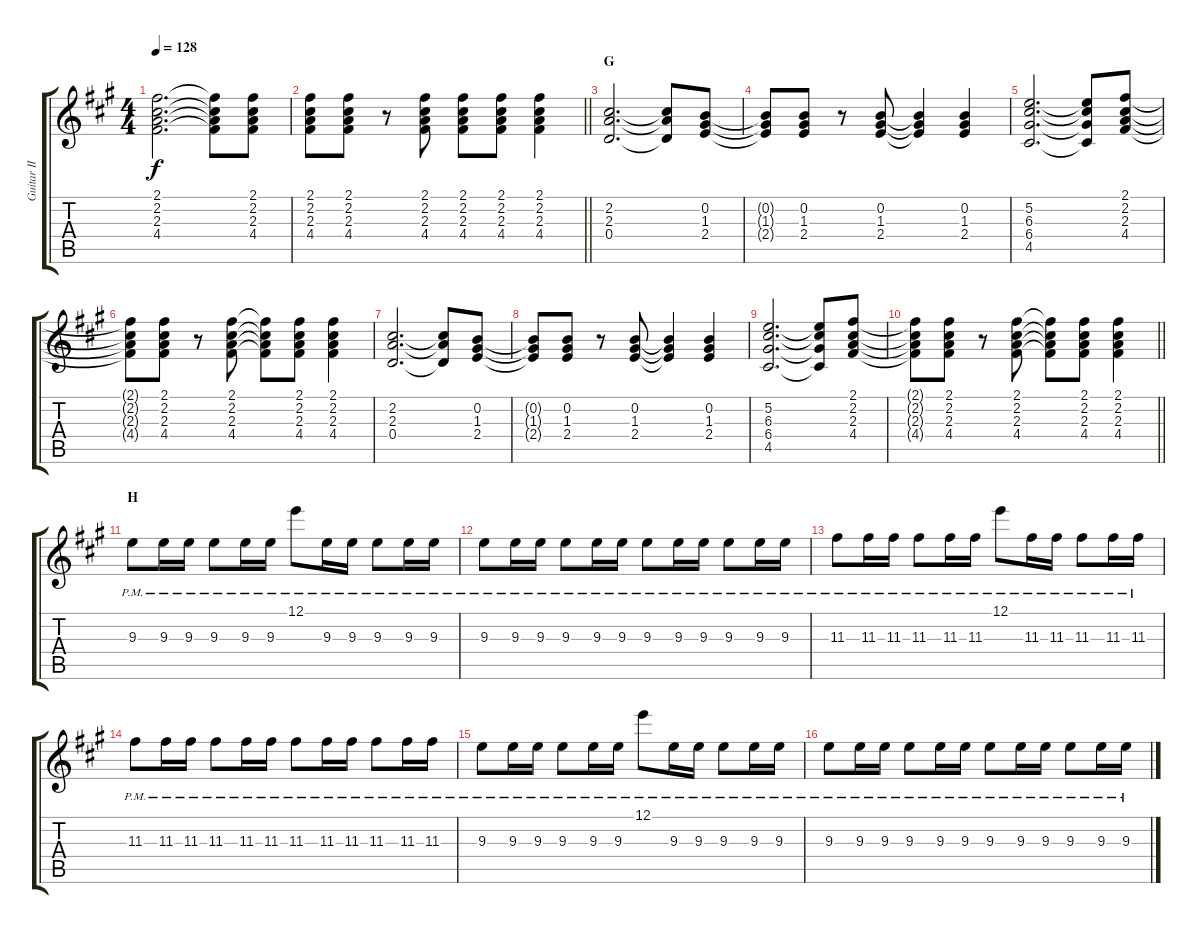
\track ("Guitar II" "Guitar II") {instrument distortionguitar}
\staff {score tabs}
\tuning (E4 B3 G3 D3 A2 E2) {hide}
\ts (4 4)
\tempo 128
\clef g2
\ks a
(2.1 2.2 2.3 4.4).2{d dy f} (2.1{t} 2.2{t} 2.3{t} 4.4{t}).8 (2.1 2.2 2.3 4.4).8 |
\barLineRight lightlight
(2.1 2.2 2.3 4.4).8 (2.1 2.2 2.3 4.4).8 r.8 (2.1 2.2 2.3 4.4).8 (2.1 2.2 2.3 4.4).8 (2.1 2.2 2.3 4.4).8 (2.1 2.2 2.3 4.4).4 |
\section ("" "G")
(2.2 2.3 0.4).2{d} (2.2{t} 2.3{t} 0.4{t}).8 (0.2 1.3 2.4).8 |
(0.2{t} 1.3{t} 2.4{t}).8 (0.2 1.3 2.4).8 r.8 (0.2 1.3 2.4).8 (0.2{t} 1.3{t} 2.4{t}).4 (0.2 1.3 2.4).4 |
(5.2 6.3 6.4 4.5).2{d} (5.2{t} 6.3{t} 6.4{t} 4.5{t}).8 (2.1 2.2 2.3 4.4).8 |
(2.1{t} 2.2{t} 2.3{t} 4.4{t}).8 (2.1 2.2 2.3 4.4).8 r.8 (2.1 2.2 2.3 4.4).8 (2.1{t} 2.2{t} 2.3{t} 4.4{t}).8 (2.1 2.2 2.3 4.4).8 (2.1 2.2 2.3 4.4).4 |
(2.2 2.3 0.4).2{d} (2.2{t} 2.3{t} 0.4{t}).8 (0.2 1.3 2.4).8 |
(0.2{t} 1.3{t} 2.4{t}).8 (0.2 1.3 2.4).8 r.8 (0.2 1.3 2.4).8 (0.2{t} 1.3{t} 2.4{t}).4 (0.2 1.3 2.4).4 |
(5.2 6.3 6.4 4.5).2{d} (5.2{t} 6.3{t} 6.4{t} 4.5{t}).8 (2.1 2.2 2.3 4.4).8 |
\barLineRight lightlight
(2.1{t} 2.2{t} 2.3{t} 4.4{t}).8 (2.1 2.2 2.3 4.4).8 r.8 (2.1 2.2 2.3 4.4).8 (2.1{t} 2.2{t} 2.3{t} 4.4{t}).8 (2.1 2.2 2.3 4.4).8 (2.1 2.2 2.3 4.4).4 |
\section ("" "H")
9.3{pm}.8 9.3{pm}.16 9.3{pm}.16 9.3{pm}.8 9.3{pm}.16 9.3{pm}.16 12.1{pm}.8 9.3{pm}.16 9.3{pm}.16 9.3{pm}.8 9.3{pm}.16 9.3{pm}.16 |
9.3{pm}.8 9.3{pm}.16 9.3{pm}.16 9.3{pm}.8 9.3{pm}.16 9.3{pm}.16 9.3{pm}.8 9.3{pm}.16 9.3{pm}.16 9.3{pm}.8 9.3{pm}.16 9.3{pm}.16 |
11.3{pm}.8 11.3{pm}.16 11.3{pm}.16 11.3{pm}.8 11.3{pm}.16 11.3{pm}.16 12.1{pm}.8 11.3{pm}.16 11.3{pm}.16 11.3{pm}.8 11.3{pm}.16 11.3{pm}.16 |
11.3{pm}.8 11.3{pm}.16 11.3{pm}.16 11.3{pm}.8 11.3{pm}.16 11.3{pm}.16 11.3{pm}.8 11.3{pm}.16 11.3{pm}.16 11.3{pm}.8 11.3{pm}.16 11.3{pm}.16 |
9.3{pm}.8 9.3{pm}.16 9.3{pm}.16 9.3{pm}.8 9.3{pm}.16 9.3{pm}.16 12.1{pm}.8 9.3{pm}.16 9.3{pm}.16 9.3{pm}.8 9.3{pm}.16 9.3{pm}.16 |
9.3{pm}.8 9.3{pm}.16 9.3{pm}.16 9.3{pm}.8 9.3{pm}.16 9.3{pm}.16 9.3{pm}.8 9.3{pm}.16 9.3{pm}.16 9.3{pm}.8 9.3{pm}.16 9.3{pm}.16
